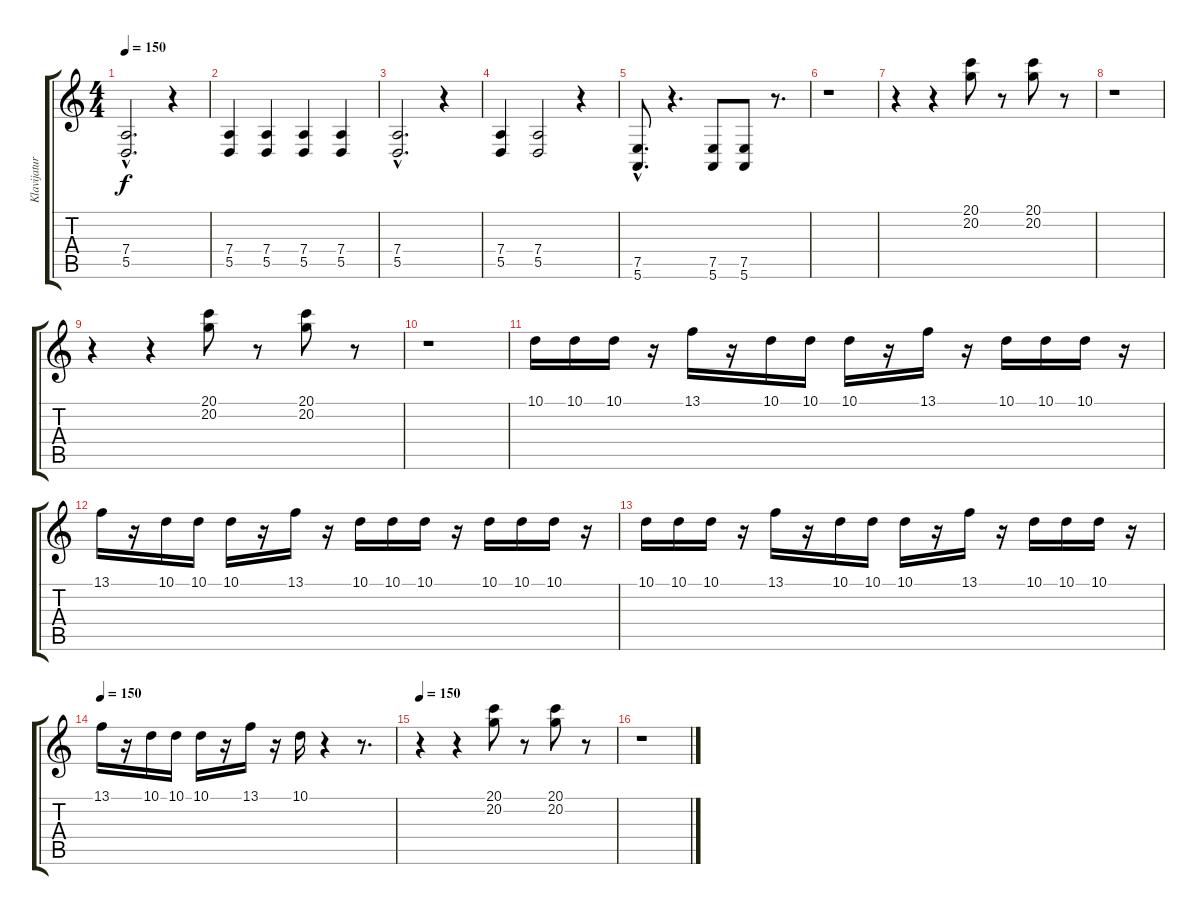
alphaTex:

\track ("Klavijatura 1" "Klavijatur") {instrument churchorgan}
\staff {score tabs}
\tuning (E4 B3 G3 D3 A2 E2) {hide}
\ts (4 4)
\tempo 150
\clef g2
\ks c
(7.4{hac} 5.5{hac}).2{d dy f} r.4 |
(7.4 5.5).4 (7.4 5.5).4 (7.4 5.5).4 (7.4 5.5).4 |
(7.4{hac} 5.5{hac}).2{d} r.4 |
(7.4 5.5).4 (7.4 5.5).2 r.4 |
(7.5{hac} 5.6{hac}).8{d} r.4{d} (7.5 5.6).8 (7.5 5.6).8 r.8{d} |
r.1 |
r.4 r.4 (20.1 20.2).8 r.8 (20.1 20.2).8 r.8 |
r.1 |
r.4 r.4 (20.1 20.2).8 r.8 (20.1 20.2).8 r.8 |
r.1 |
10.1.16 10.1.16 10.1.16 r.16 13.1.16 r.16 10.1.16 10.1.16 10.1.16 r.16 13.1.16 r.16 10.1.16 10.1.16 10.1.16 r.16 |
13.1.16 r.16 10.1.16 10.1.16 10.1.16 r.16 13.1.16 r.16 10.1.16 10.1.16 10.1.16 r.16 10.1.16 10.1.16 10.1.16 r.16 |
10.1.16 10.1.16 10.1.16 r.16 13.1.16 r.16 10.1.16 10.1.16 10.1.16 r.16 13.1.16 r.16 10.1.16 10.1.16 10.1.16 r.16 |
\tempo 150
13.1.16{volume 11 balance 8 instrument synthbass2} r.16 10.1.16 10.1.16 10.1.16 r.16 13.1.16 r.16 10.1.16 r.4 r.8{d} |
\tempo 150
r.4{volume 11 balance 8 instrument churchorgan} r.4 (20.1 20.2).8 r.8 (20.1 20.2).8 r.8 |
r.1
